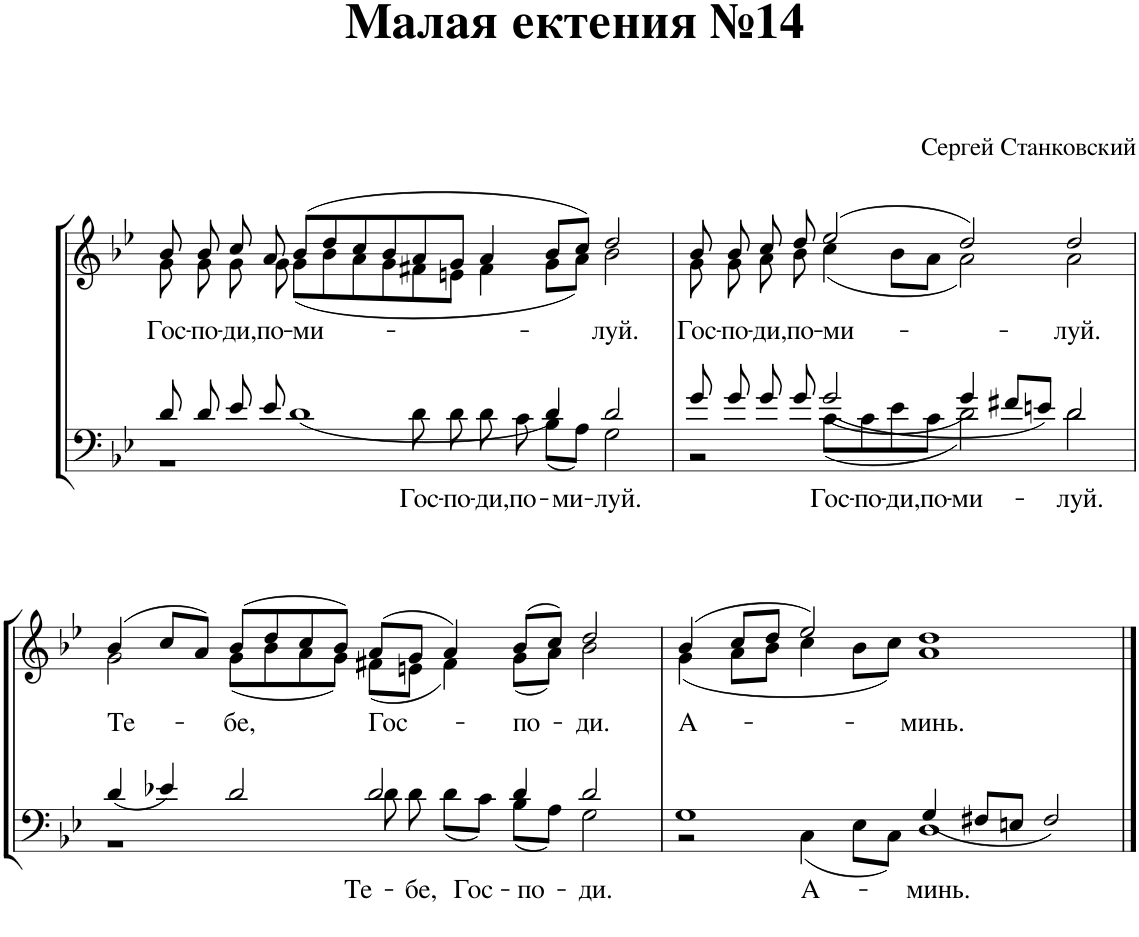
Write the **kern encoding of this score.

**kern	**text	**kern	**text
*part1	*part1	*part1	*part1
*staff2	*staff2	*staff1	*staff1
*I"Piano	*	*	*
*I'Pno.	*	*	*
*clefF4	*	*clefG2	*
*k[b-e-]	*	*k[b-e-]	*
*M8/4	*	*M8/4	*
=1	=1	=1	=1
*^	*	*	*
*	*^	*	*	*
!	!	!	!	!	!LO:LY:b
*	*	*	*	*^	*
0ryy	8d/	1r	.	8b-/	8g\	Гос-
!	!	!	!	!	!	!LO:LY:b
.	8d/	.	.	8b-/	8g\	-по-
!	!	!	!	!	!	!LO:LY:b
.	8e-/	.	.	8cc/	8g\	-ди,
!	!	!	!	!	!	!LO:LY:b
.	8e-/	.	.	8a/	8g\	по-
!	!	!	!	!	!	!LO:LY:b
.	1d	.	.	(8b-/L	(8g\L	-ми-
.	.	.	.	8dd/	8b-\	.
.	.	.	.	8cc/	8a\	.
.	.	.	.	8b-/	8g\	.
!	!	!	!LO:LY:b	!	!	!
.	.	8d\	Гос-	8a/	8f#X\	.
!	!	!	!LO:LY:b	!	!	!
.	.	8d\	-по-	8g/J	8en\J	.
!	!	!	!LO:LY:b	!	!	!
.	.	8d\	-ди,	4a/	4f#\	.
!	!	!	!LO:LY:b	!	!	!
.	.	8c\	по-	.	.	.
!	!	!	!LO:LY:b	!	!	!
.	4d/	8B-\L	-ми-	8b-/L	8g\L	.
.	.	8A\J	.	8cc/J)	8a\J)	.
!	!	!	!LO:LY:b	!	!	!LO:LY:b
.	[4d/	[4G\	-луй.	[4dd/	[4b-\	-луй.
4ryy	4ryy	4ryy	.	4ryy	4ryy	.
=2	=2	=2	=2	=2	=2	=2
!	!	!	!	!	!	!LO:LY:b
0ryy	8g/	2r	.	8b-/	8g\	Гос-
.	4d/]	.	.	4dd/]	4b-\]	.
!	!	!	!	!	!	!LO:LY:b
.	8g/	.	.	8b-/	8g\	-по-
!	!	!	!	!	!	!LO:LY:b
.	8g/	4G\]	.	8cc/	8a\	-ди,
!	!	!	!	!	!	!LO:LY:b
.	8g/	.	.	8dd/	8b-\	по-
!	!	!	!LO:LY:b	!	!	!LO:LY:b
.	2g/	8c\L	Гос-	(2ee-/	(4cc\	-ми-
!	!	!	!LO:LY:b	!	!	!
.	.	8c\	-по-	.	.	.
!	!	!	!LO:LY:b	!	!	!
.	.	8e-\	-ди,	.	8b-\L	.
!	!	!	!LO:LY:b	!	!	!
.	.	8c\J	по-	.	8a\J	.
!	!	!	!LO:LY:b	!	!	!
.	4g/	2d\	-ми-	2dd/)	2a\)	.
.	8f#X/L	.	.	.	.	.
.	8en/J	.	.	.	.	.
!	!	!	!LO:LY:b	!	!	!LO:LY:b
.	2d/	2d\	-луй.	2dd/	2a\	-луй.
4ryy	.	.	.	.	.	.
!!LO:LB:g=z	!!
=3	=3	=3	=3	=3	=3	=3
!	!	!	!	!	!	!LO:LY:b
0ryy	4d/	1r	.	(4b-/	2g\	Те-
.	4e-X/	.	.	8cc/L	.	.
.	.	.	.	8a/J)	.	.
!	!	!	!	!	!	!LO:LY:b
.	2d/	.	.	(8b-/L	(8g\L	-бе,
.	.	.	.	8dd/	8b-\	.
.	.	.	.	8cc/	8a\	.
.	.	.	.	8b-/J)	8g\J)	.
!	!	!	!LO:LY:b	!	!	!LO:LY:b
.	2d/	8d\	Те-	(8a/L	(8f#X\L	Гос-
!	!	!	!LO:LY:b	!	!	!
.	.	8d\	-бе,	8g/J	8en\J	.
!	!	!	!LO:LY:b	!	!	!
.	.	8d\L	Гос-	4a/)	4f#\)	.
.	.	8c\J	.	.	.	.
!	!	!	!LO:LY:b	!	!	!LO:LY:b
.	4d/	8B-\L	-по-	(8b-/L	(8g\L	-по-
.	.	8A\J	.	8cc/J)	8a\J)	.
!	!	!	!LO:LY:b	!	!	!LO:LY:b
.	[4d/	[4G\	-ди.	[4dd/	[4b-\	-ди.
4ryy	4ryy	4ryy	.	4ryy	4ryy	.
=4	=4	=4	=4	=4	=4	=4
!	!	!	!	!	!	!LO:LY:b
0ryy	1G	2r	.	(4b-/	(4g\	А-
.	.	.	.	4dd/]	4b-\]	.
.	.	4G\]	.	8cc/L	8a\L	.
.	.	.	.	8dd/J	8b-\J	.
!	!	!	!LO:LY:b	!	!	!
.	.	4C\	А-	2ee-/)	4cc\	.
.	4d/]	8E-\L	.	.	8b-\L	.
.	.	8C\J	.	.	8cc\J)	.
!	!	!	!LO:LY:b	!	!	!LO:LY:b
.	4G/	1D	-минь.	1dd	1a	-минь.
.	8F#X/L	.	.	.	.	.
.	8En/J	.	.	.	.	.
.	2F#/	.	.	.	.	.
4ryy	.	.	.	.	.	.
*v	*v	*v	*	*	*	*
*	*	*v	*v	*
==	==	==	==
*-	*-	*-	*-
